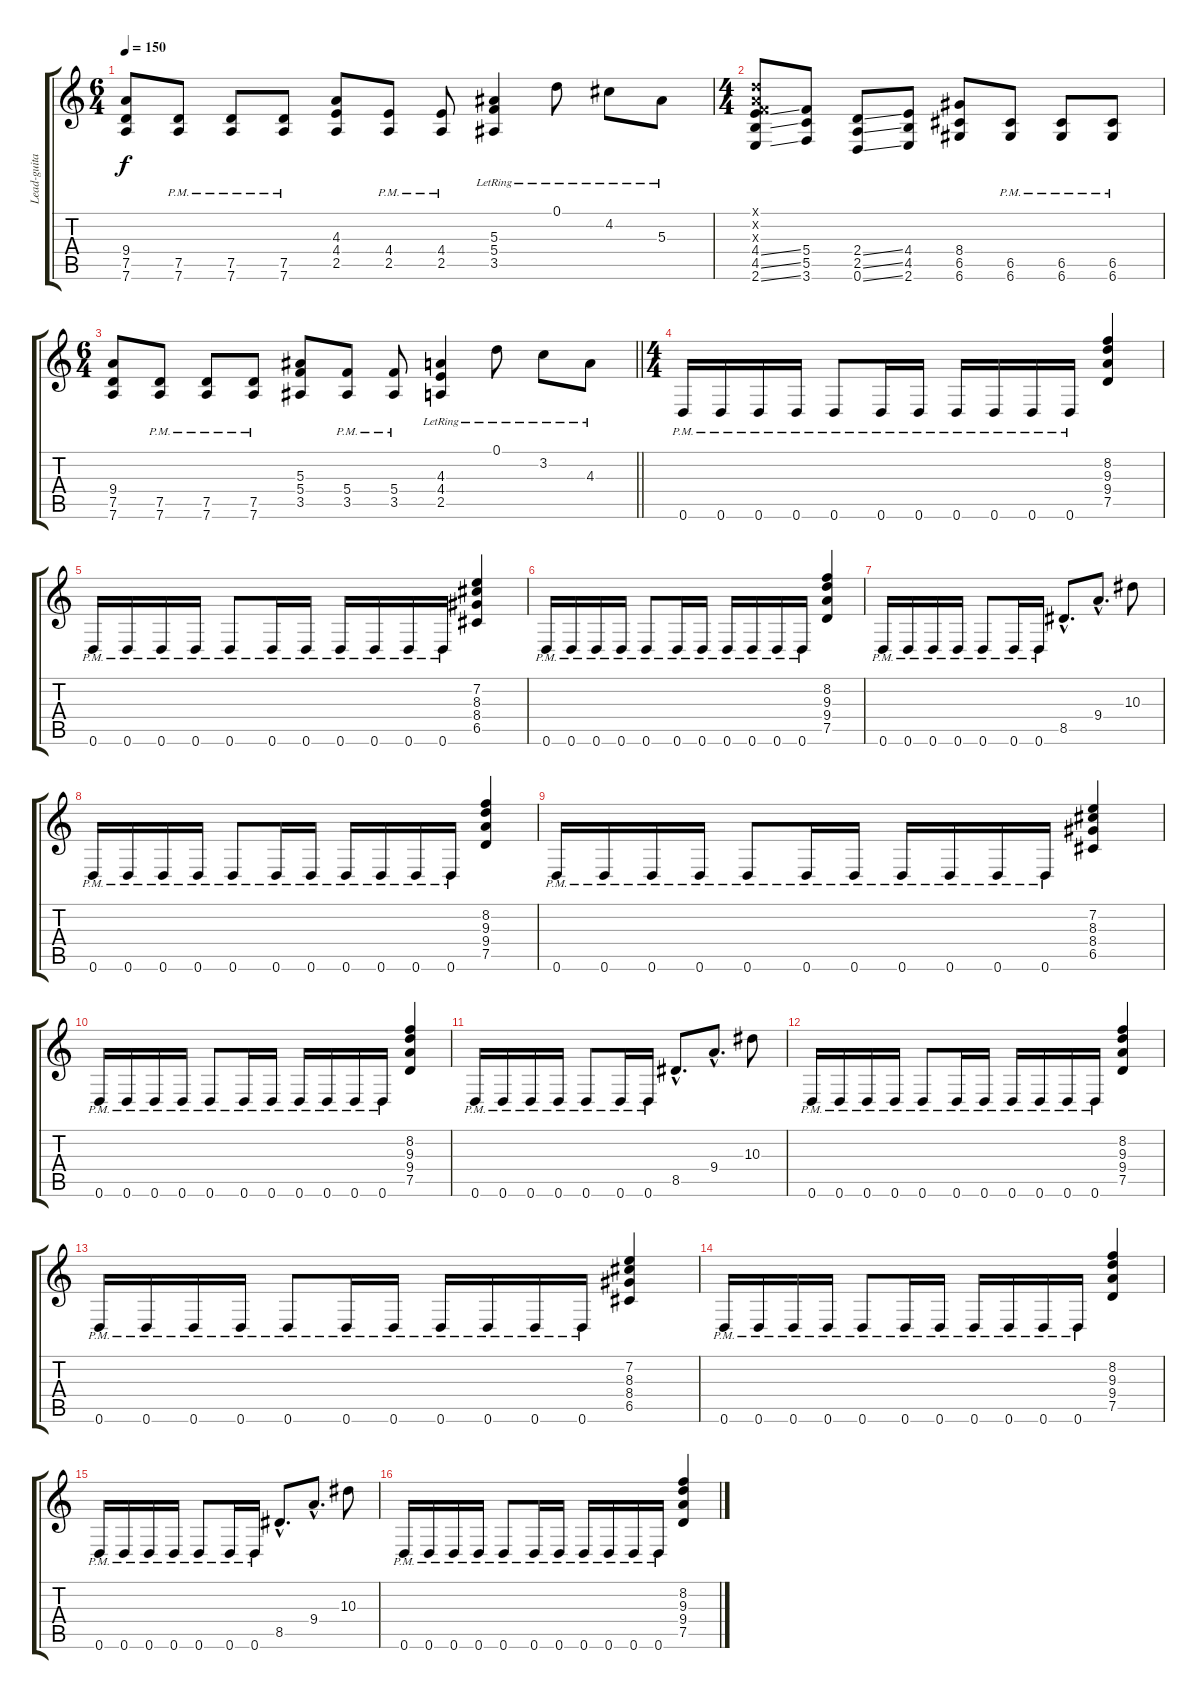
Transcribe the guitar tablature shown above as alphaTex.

\track ("Lead-guitar - Galder" "Lead-guita") {instrument distortionguitar}
\staff {score tabs}
\tuning (D4 A3 F3 C3 G2 D2) {hide}
\ts (6 4)
\tempo 150
\clef g2
\ks c
(9.4 7.5 7.6).8{dy f} (7.5{pm} 7.6{pm}).8 (7.5{pm} 7.6{pm}).8 (7.5{pm} 7.6{pm}).8 (4.3 4.4 2.5).8 (4.4{pm} 2.5{pm}).8 (4.4{pm} 2.5{pm}).8 (5.3{lr} 5.4{lr} 3.5{lr}).4 0.1{lr}.8 4.2{lr}.8 5.3{lr}.8 |
\ts (4 4)
(0.1{x} 0.2{x} 0.3{x} 4.4{ss} 4.5{ss} 2.6{ss}).8 (5.4 5.5 3.6).8 (2.4{ss} 2.5{ss} 0.6{ss}).8 (4.4 4.5 2.6).8 (8.4 6.5 6.6).8 (6.5{pm} 6.6{pm}).8 (6.5{pm} 6.6{pm}).8 (6.5{pm} 6.6{pm}).8 |
\ts (6 4)
\barLineRight lightlight
(9.4 7.5 7.6).8 (7.5{pm} 7.6{pm}).8 (7.5{pm} 7.6{pm}).8 (7.5{pm} 7.6{pm}).8 (5.3 5.4 3.5).8 (5.4{pm} 3.5{pm}).8 (5.4{pm} 3.5{pm}).8 (4.3{lr} 4.4{lr} 2.5{lr}).4 0.1{lr}.8 3.2{lr}.8 4.3{lr}.8 |
\ts (4 4)
\section ("" "")
0.6{pm}.16 0.6{pm}.16 0.6{pm}.16 0.6{pm}.16 0.6{pm}.8 0.6{pm}.16 0.6{pm}.16 0.6{pm}.16 0.6{pm}.16 0.6{pm}.16 0.6{pm}.16 (8.2 9.3 9.4 7.5).4 |
0.6{pm}.16 0.6{pm}.16 0.6{pm}.16 0.6{pm}.16 0.6{pm}.8 0.6{pm}.16 0.6{pm}.16 0.6{pm}.16 0.6{pm}.16 0.6{pm}.16 0.6{pm}.16 (7.2 8.3 8.4 6.5).4 |
0.6{pm}.16 0.6{pm}.16 0.6{pm}.16 0.6{pm}.16 0.6{pm}.8 0.6{pm}.16 0.6{pm}.16 0.6{pm}.16 0.6{pm}.16 0.6{pm}.16 0.6{pm}.16 (8.2 9.3 9.4 7.5).4 |
0.6{pm}.16 0.6{pm}.16 0.6{pm}.16 0.6{pm}.16 0.6{pm}.8 0.6{pm}.16 0.6{pm}.16 8.5{hac}.8{d} 9.4{hac}.8{d} 10.3.8 |
0.6{pm}.16 0.6{pm}.16 0.6{pm}.16 0.6{pm}.16 0.6{pm}.8 0.6{pm}.16 0.6{pm}.16 0.6{pm}.16 0.6{pm}.16 0.6{pm}.16 0.6{pm}.16 (8.2 9.3 9.4 7.5).4 |
0.6{pm}.16 0.6{pm}.16 0.6{pm}.16 0.6{pm}.16 0.6{pm}.8 0.6{pm}.16 0.6{pm}.16 0.6{pm}.16 0.6{pm}.16 0.6{pm}.16 0.6{pm}.16 (7.2 8.3 8.4 6.5).4 |
0.6{pm}.16 0.6{pm}.16 0.6{pm}.16 0.6{pm}.16 0.6{pm}.8 0.6{pm}.16 0.6{pm}.16 0.6{pm}.16 0.6{pm}.16 0.6{pm}.16 0.6{pm}.16 (8.2 9.3 9.4 7.5).4 |
0.6{pm}.16 0.6{pm}.16 0.6{pm}.16 0.6{pm}.16 0.6{pm}.8 0.6{pm}.16 0.6{pm}.16 8.5{hac}.8{d} 9.4{hac}.8{d} 10.3.8 |
0.6{pm}.16 0.6{pm}.16 0.6{pm}.16 0.6{pm}.16 0.6{pm}.8 0.6{pm}.16 0.6{pm}.16 0.6{pm}.16 0.6{pm}.16 0.6{pm}.16 0.6{pm}.16 (8.2 9.3 9.4 7.5).4 |
0.6{pm}.16 0.6{pm}.16 0.6{pm}.16 0.6{pm}.16 0.6{pm}.8 0.6{pm}.16 0.6{pm}.16 0.6{pm}.16 0.6{pm}.16 0.6{pm}.16 0.6{pm}.16 (7.2 8.3 8.4 6.5).4 |
0.6{pm}.16 0.6{pm}.16 0.6{pm}.16 0.6{pm}.16 0.6{pm}.8 0.6{pm}.16 0.6{pm}.16 0.6{pm}.16 0.6{pm}.16 0.6{pm}.16 0.6{pm}.16 (8.2 9.3 9.4 7.5).4 |
0.6{pm}.16 0.6{pm}.16 0.6{pm}.16 0.6{pm}.16 0.6{pm}.8 0.6{pm}.16 0.6{pm}.16 8.5{hac}.8{d} 9.4{hac}.8{d} 10.3.8 |
0.6{pm}.16 0.6{pm}.16 0.6{pm}.16 0.6{pm}.16 0.6{pm}.8 0.6{pm}.16 0.6{pm}.16 0.6{pm}.16 0.6{pm}.16 0.6{pm}.16 0.6{pm}.16 (8.2 9.3 9.4 7.5).4
